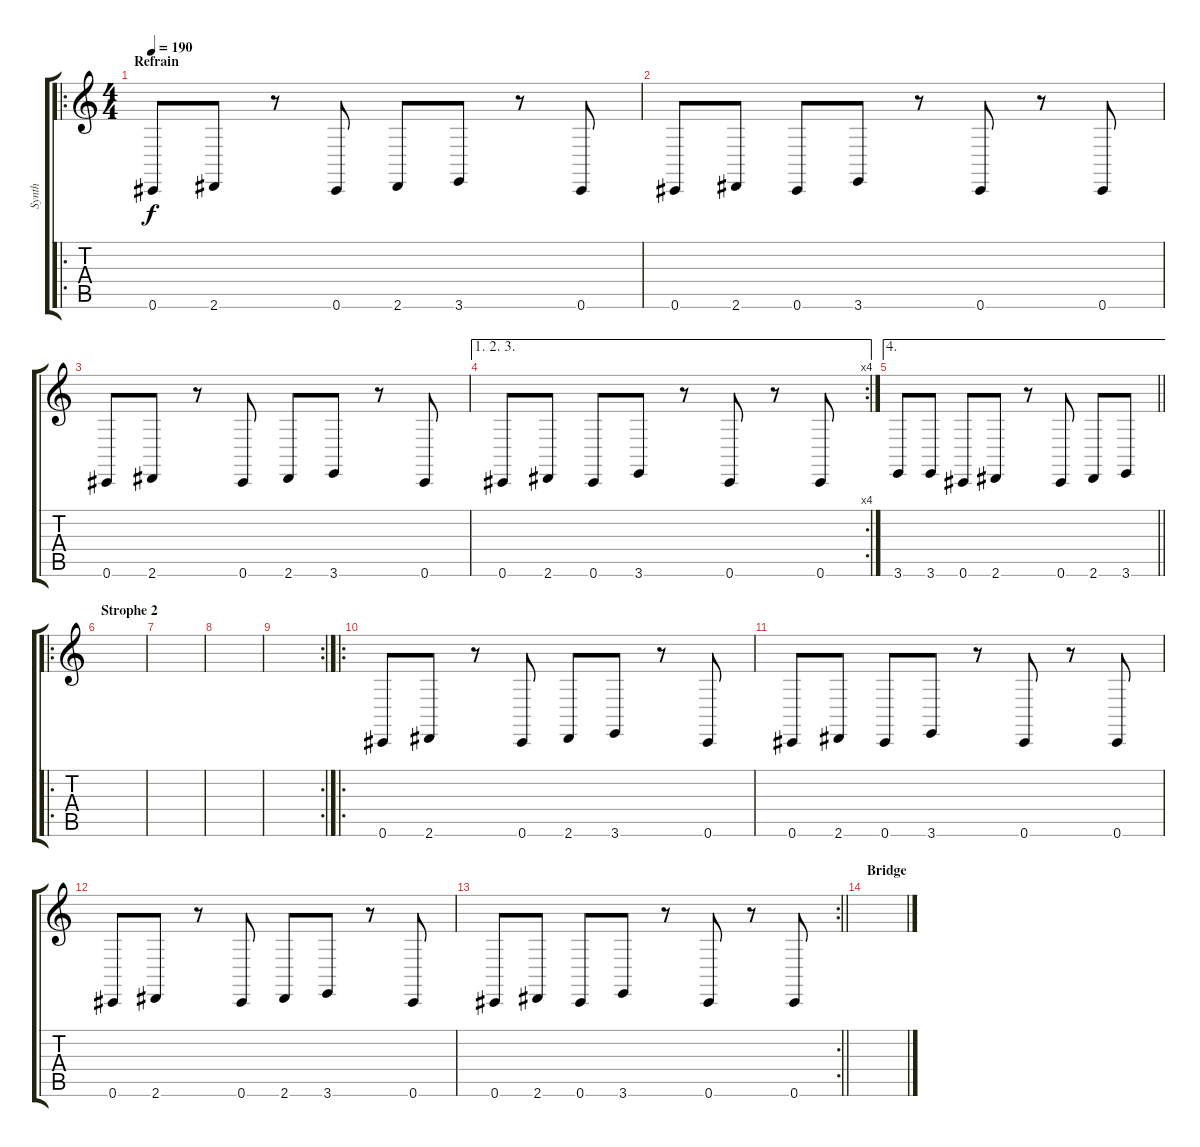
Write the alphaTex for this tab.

\track ("Synth" "Synth") {instrument fx7echoes}
\staff {score tabs}
\tuning (Eb4 Bb3 Gb3 Db3 Ab2 Db2) {hide}
\ro
\ts (4 4)
\section ("" "Refrain")
\tempo 190
\clef g2
\ks c
0.6.8{dy f} 2.6.8 r.8 0.6.8 2.6.8 3.6.8 r.8 0.6.8 |
0.6.8 2.6.8 0.6.8 3.6.8 r.8 0.6.8 r.8 0.6.8 |
0.6.8 2.6.8 r.8 0.6.8 2.6.8 3.6.8 r.8 0.6.8 |
\ae (1 2 3)
\rc 4
0.6.8 2.6.8 0.6.8 3.6.8 r.8 0.6.8 r.8 0.6.8 |
\ae 4
\barLineRight lightlight
3.6.8 3.6.8 0.6.8 2.6.8 r.8 0.6.8 2.6.8 3.6.8 |
\ro
\section ("" "Strophe 2")
|
|
|
\rc 2
|
\ro
0.6.8 2.6.8 r.8 0.6.8 2.6.8 3.6.8 r.8 0.6.8 |
0.6.8 2.6.8 0.6.8 3.6.8 r.8 0.6.8 r.8 0.6.8 |
0.6.8 2.6.8 r.8 0.6.8 2.6.8 3.6.8 r.8 0.6.8 |
\rc 2
\barLineRight lightlight
0.6.8 2.6.8 0.6.8 3.6.8 r.8 0.6.8 r.8 0.6.8 |
\section ("" "Bridge")
